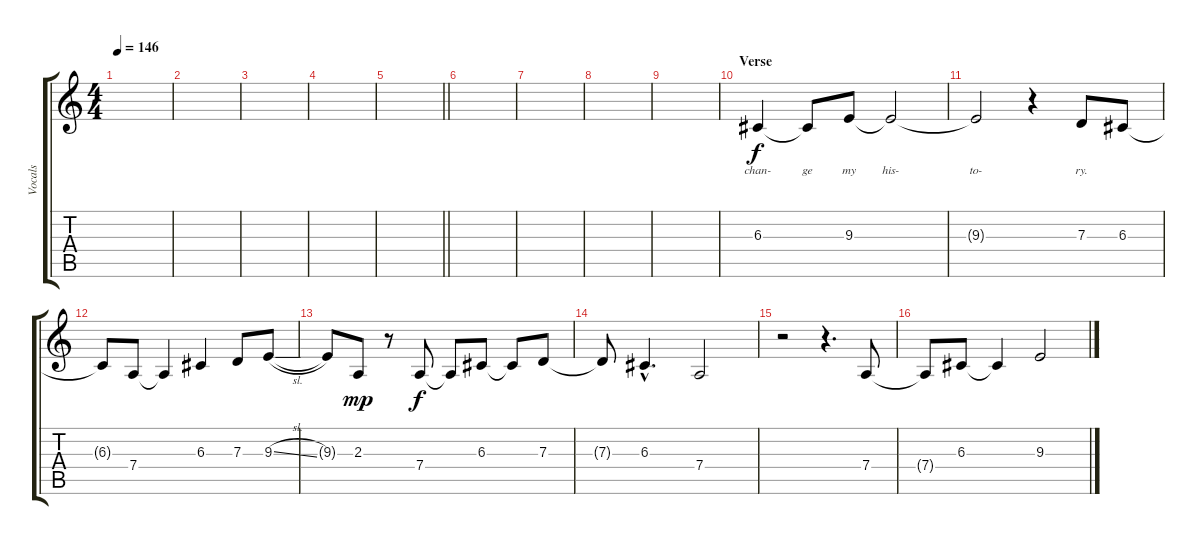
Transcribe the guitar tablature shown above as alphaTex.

\track ("Vocals" "Vocals") {instrument oboe}
\staff {score tabs}
\tuning (E4 B3 G3 D3 A2 E2) {hide}
\ts (4 4)
\tempo 146
\clef g2
\ks c
|
|
|
|
\barLineRight lightlight
|
|
|
|
|
\section ("" "Verse")
6.3.4{lyrics (0 "chan-") lyrics (1 "") lyrics (2 "") lyrics (3 "") lyrics (4 "")} 6.3{t}.8{lyrics (0 "ge") lyrics (1 "") lyrics (2 "") lyrics (3 "") lyrics (4 "")} 9.3.8{lyrics (0 "my") lyrics (1 "") lyrics (2 "") lyrics (3 "") lyrics (4 "")} 9.3{t}.2{lyrics (0 "his-") lyrics (1 "") lyrics (2 "") lyrics (3 "") lyrics (4 "")} |
9.3{t}.2{lyrics (0 "to-") lyrics (1 "") lyrics (2 "") lyrics (3 "") lyrics (4 "")} r.4 7.3.8{lyrics (0 "ry.") lyrics (1 "") lyrics (2 "") lyrics (3 "") lyrics (4 "")} 6.3.8 |
6.3{t}.8 7.4.8 7.4{t}.4 6.3.4 7.3.8 9.3{sl}.8 |
9.3{t}.8 2.3.8{dy mp} r.8 7.4.8{dy f} 7.4{t}.8 6.3.8 6.3{t}.8 7.3.8 |
7.3{t}.8 6.3{hac}.4{d} 7.4.2 |
r.2 r.4{d} 7.4.8 |
7.4{t}.8 6.3.8 6.3{t}.4 9.3.2
